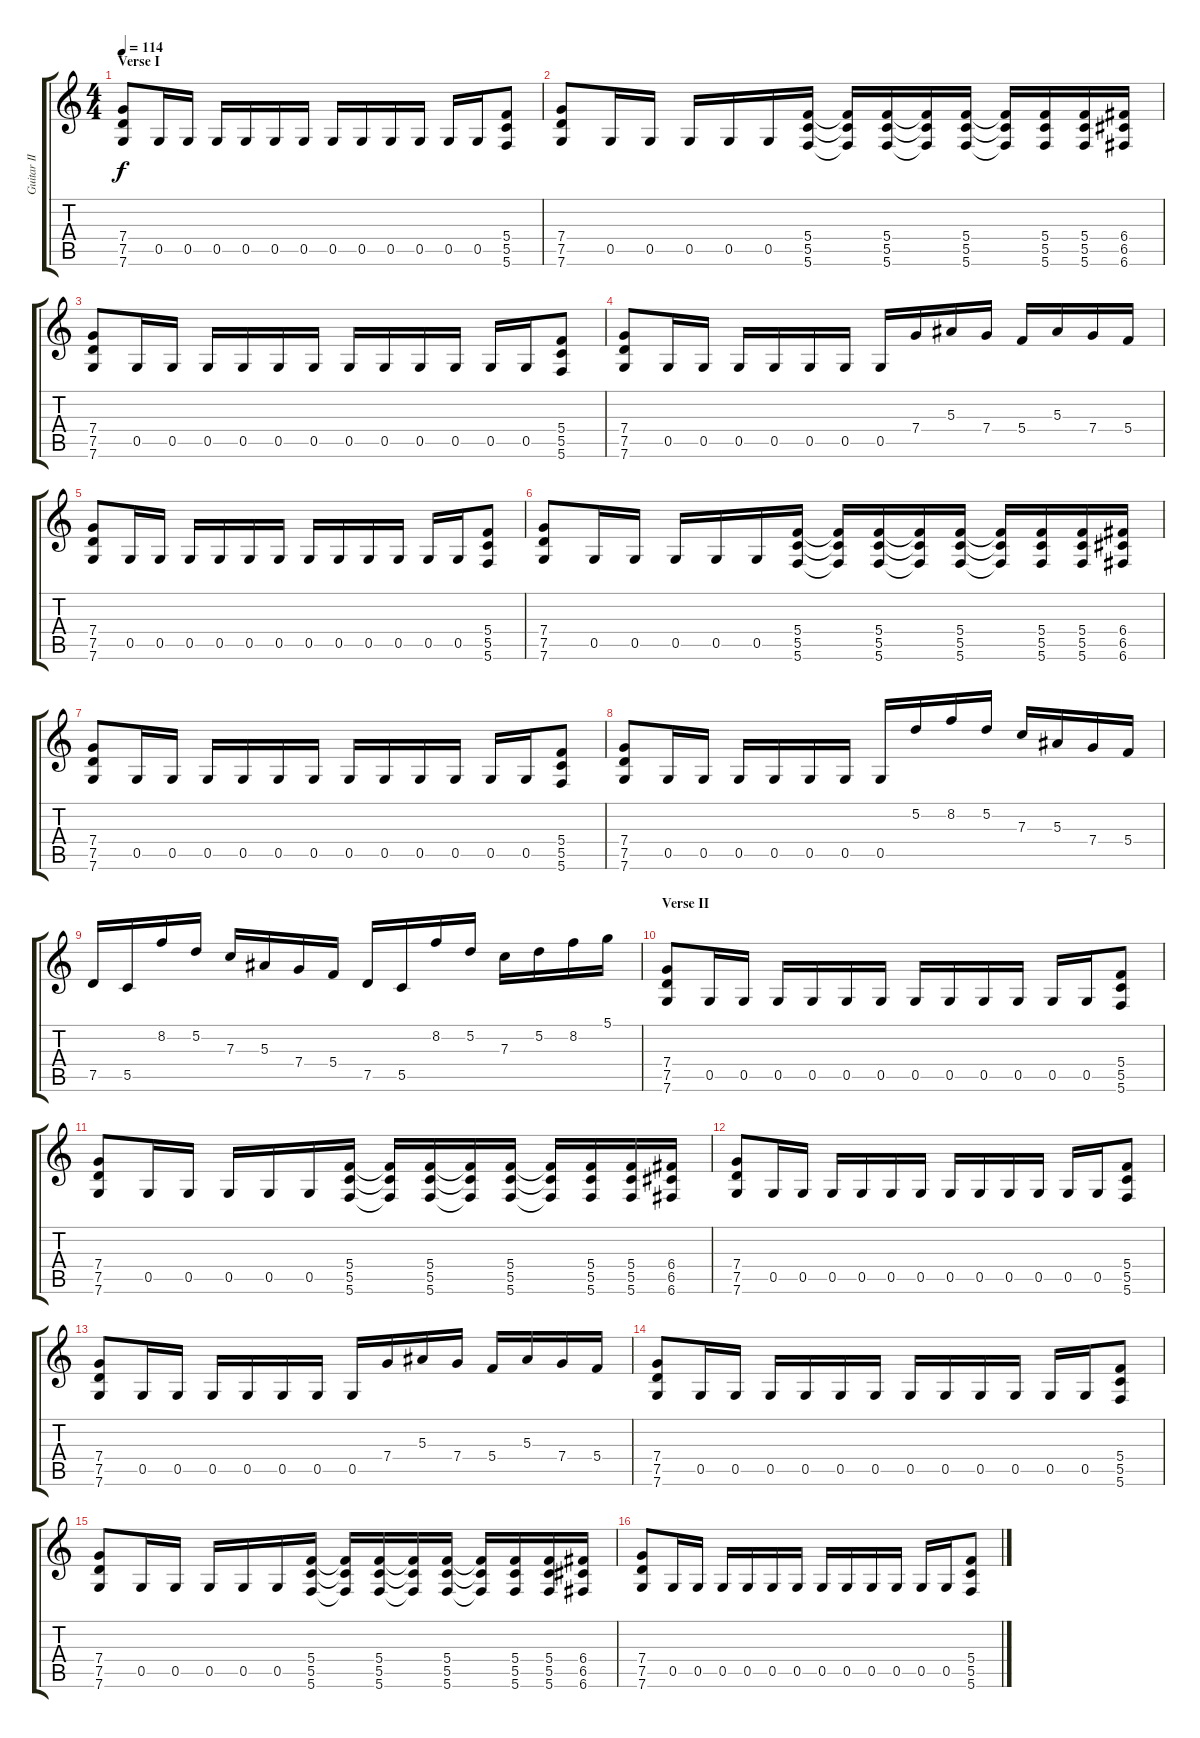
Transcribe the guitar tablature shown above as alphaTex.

\track ("Guitar II" "Guitar II") {instrument overdrivenguitar}
\staff {score tabs}
\tuning (D4 A3 F3 C3 G2 C2) {hide}
\ts (4 4)
\section ("" "Verse I")
\tempo 114
\clef g2
\ks c
(7.4 7.5 7.6).8{dy f} 0.5.16 0.5.16 0.5.16 0.5.16 0.5.16 0.5.16 0.5.16 0.5.16 0.5.16 0.5.16 0.5.16 0.5.16 (5.4 5.5 5.6).8 |
(7.4 7.5 7.6).8 0.5.16 0.5.16 0.5.16 0.5.16 0.5.16 (5.4 5.5 5.6).16 (5.4{t} 5.5{t} 5.6{t}).16 (5.4 5.5 5.6).16 (5.4{t} 5.5{t} 5.6{t}).16 (5.4 5.5 5.6).16 (5.4{t} 5.5{t} 5.6{t}).16 (5.4 5.5 5.6).16 (5.4 5.5 5.6).16 (6.4 6.5 6.6).16 |
(7.4 7.5 7.6).8 0.5.16 0.5.16 0.5.16 0.5.16 0.5.16 0.5.16 0.5.16 0.5.16 0.5.16 0.5.16 0.5.16 0.5.16 (5.4 5.5 5.6).8 |
(7.4 7.5 7.6).8 0.5.16 0.5.16 0.5.16 0.5.16 0.5.16 0.5.16 0.5.16 7.4.16 5.3.16 7.4.16 5.4.16 5.3.16 7.4.16 5.4.16 |
(7.4 7.5 7.6).8 0.5.16 0.5.16 0.5.16 0.5.16 0.5.16 0.5.16 0.5.16 0.5.16 0.5.16 0.5.16 0.5.16 0.5.16 (5.4 5.5 5.6).8 |
(7.4 7.5 7.6).8 0.5.16 0.5.16 0.5.16 0.5.16 0.5.16 (5.4 5.5 5.6).16 (5.4{t} 5.5{t} 5.6{t}).16 (5.4 5.5 5.6).16 (5.4{t} 5.5{t} 5.6{t}).16 (5.4 5.5 5.6).16 (5.4{t} 5.5{t} 5.6{t}).16 (5.4 5.5 5.6).16 (5.4 5.5 5.6).16 (6.4 6.5 6.6).16 |
(7.4 7.5 7.6).8 0.5.16 0.5.16 0.5.16 0.5.16 0.5.16 0.5.16 0.5.16 0.5.16 0.5.16 0.5.16 0.5.16 0.5.16 (5.4 5.5 5.6).8 |
(7.4 7.5 7.6).8 0.5.16 0.5.16 0.5.16 0.5.16 0.5.16 0.5.16 0.5.16 5.2.16 8.2.16 5.2.16 7.3.16 5.3.16 7.4.16 5.4.16 |
7.5.16 5.5.16 8.2.16 5.2.16 7.3.16 5.3.16 7.4.16 5.4.16 7.5.16 5.5.16 8.2.16 5.2.16 7.3.16 5.2.16 8.2.16 5.1.16 |
\section ("" "Verse II")
(7.4 7.5 7.6).8 0.5.16 0.5.16 0.5.16 0.5.16 0.5.16 0.5.16 0.5.16 0.5.16 0.5.16 0.5.16 0.5.16 0.5.16 (5.4 5.5 5.6).8 |
(7.4 7.5 7.6).8 0.5.16 0.5.16 0.5.16 0.5.16 0.5.16 (5.4 5.5 5.6).16 (5.4{t} 5.5{t} 5.6{t}).16 (5.4 5.5 5.6).16 (5.4{t} 5.5{t} 5.6{t}).16 (5.4 5.5 5.6).16 (5.4{t} 5.5{t} 5.6{t}).16 (5.4 5.5 5.6).16 (5.4 5.5 5.6).16 (6.4 6.5 6.6).16 |
(7.4 7.5 7.6).8 0.5.16 0.5.16 0.5.16 0.5.16 0.5.16 0.5.16 0.5.16 0.5.16 0.5.16 0.5.16 0.5.16 0.5.16 (5.4 5.5 5.6).8 |
(7.4 7.5 7.6).8 0.5.16 0.5.16 0.5.16 0.5.16 0.5.16 0.5.16 0.5.16 7.4.16 5.3.16 7.4.16 5.4.16 5.3.16 7.4.16 5.4.16 |
(7.4 7.5 7.6).8 0.5.16 0.5.16 0.5.16 0.5.16 0.5.16 0.5.16 0.5.16 0.5.16 0.5.16 0.5.16 0.5.16 0.5.16 (5.4 5.5 5.6).8 |
(7.4 7.5 7.6).8 0.5.16 0.5.16 0.5.16 0.5.16 0.5.16 (5.4 5.5 5.6).16 (5.4{t} 5.5{t} 5.6{t}).16 (5.4 5.5 5.6).16 (5.4{t} 5.5{t} 5.6{t}).16 (5.4 5.5 5.6).16 (5.4{t} 5.5{t} 5.6{t}).16 (5.4 5.5 5.6).16 (5.4 5.5 5.6).16 (6.4 6.5 6.6).16 |
(7.4 7.5 7.6).8 0.5.16 0.5.16 0.5.16 0.5.16 0.5.16 0.5.16 0.5.16 0.5.16 0.5.16 0.5.16 0.5.16 0.5.16 (5.4 5.5 5.6).8
